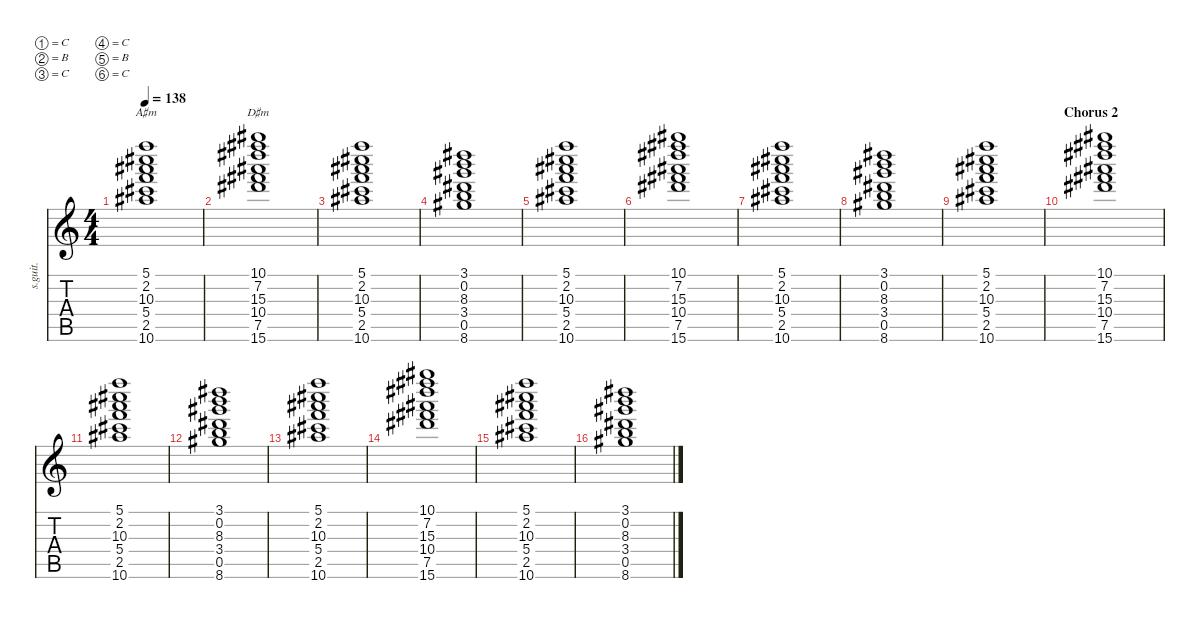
\defaultSystemsLayout 4
\hideDynamics
\bracketExtendMode nobrackets
\track ("Stuart \"2D\" Pot | Synth - MIDI instrument = \"Sweep\"" "s.guit.") {instrument pad8sweep}
\staff {score tabs}
\tuning (C6 B5 C5 C5 B4 C4)
\displaytranspose 12
\chord ("D♯m" 3 1 2 2 0 x) {showdiagram false}
\chord ("A♯m" 3 1 2 2 0 x) {showdiagram false}
\ts (4 4)
\tempo 138
\clef g2
\ks c
(5.1 2.2{acc #} 10.3{acc #} 5.4 2.5{acc #} 10.6{acc #}).1{ch "A♯m" dy mp} |
(10.1{acc #} 7.2{acc #} 15.3{acc #} 10.4{acc #} 7.5{acc #} 15.6{acc #}).1{ch "D♯m"} |
(5.1 2.2{acc #} 10.3{acc #} 5.4 2.5{acc #} 10.6{acc #}).1 |
(3.1{acc #} 0.2 8.3{acc #} 3.4{acc #} 0.5 8.6{acc #}).1 |
(5.1 2.2{acc #} 10.3{acc #} 5.4 2.5{acc #} 10.6{acc #}).1 |
(10.1{acc #} 7.2{acc #} 15.3{acc #} 10.4{acc #} 7.5{acc #} 15.6{acc #}).1 |
(5.1 2.2{acc #} 10.3{acc #} 5.4 2.5{acc #} 10.6{acc #}).1 |
(3.1{acc #} 0.2 8.3{acc #} 3.4{acc #} 0.5 8.6{acc #}).1 |
(5.1 2.2{acc #} 10.3{acc #} 5.4 2.5{acc #} 10.6{acc #}).1 |
\section ("" "Chorus 2")
(10.1{acc #} 7.2{acc #} 15.3{acc #} 10.4{acc #} 7.5{acc #} 15.6{acc #}).1 |
(5.1 2.2{acc #} 10.3{acc #} 5.4 2.5{acc #} 10.6{acc #}).1 |
(3.1{acc #} 0.2 8.3{acc #} 3.4{acc #} 0.5 8.6{acc #}).1 |
(5.1 2.2{acc #} 10.3{acc #} 5.4 2.5{acc #} 10.6{acc #}).1 |
(10.1{acc #} 7.2{acc #} 15.3{acc #} 10.4{acc #} 7.5{acc #} 15.6{acc #}).1 |
(5.1 2.2{acc #} 10.3{acc #} 5.4 2.5{acc #} 10.6{acc #}).1 |
(3.1{acc #} 0.2 8.3{acc #} 3.4{acc #} 0.5 8.6{acc #}).1
